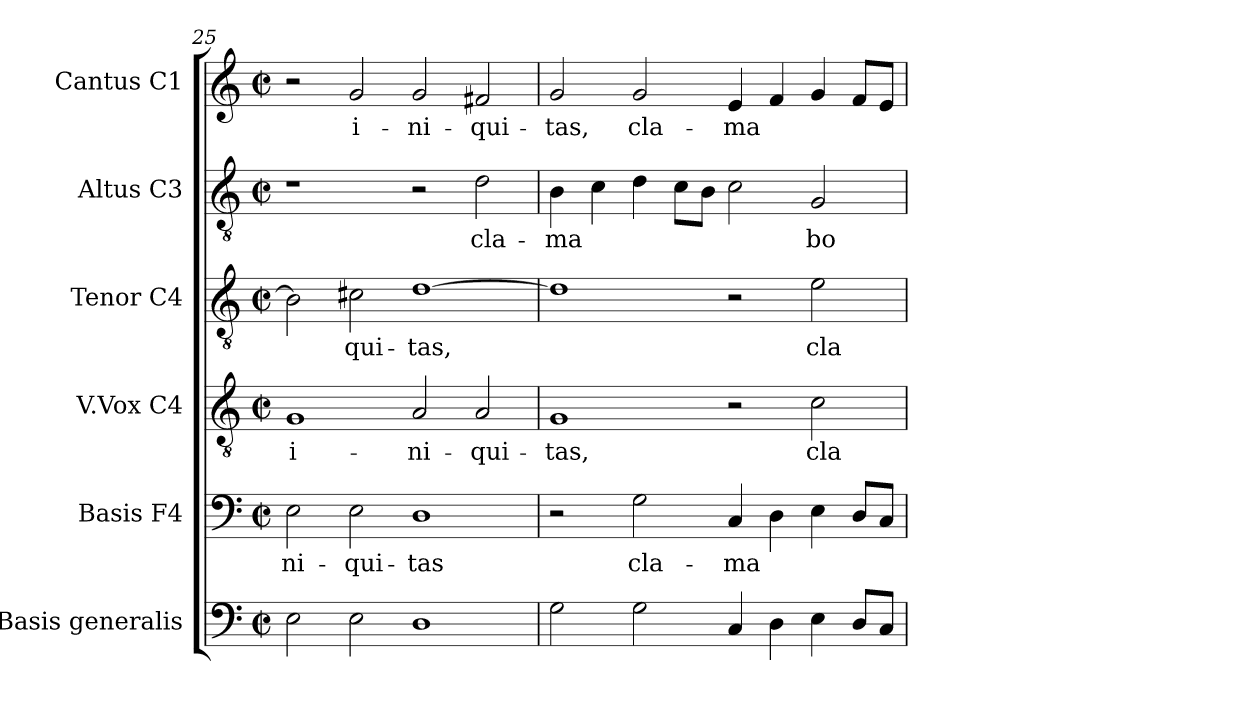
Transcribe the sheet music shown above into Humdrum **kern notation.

**kern	**kern	**text	**kern	**text	**kern	**text	**kern	**text	**kern	**text
*part6	*part5	*part5	*part4	*part4	*part3	*part3	*part2	*part2	*part1	*part1
*staff6	*staff5	*staff5	*staff4	*staff4	*staff3	*staff3	*staff2	*staff2	*staff1	*staff1
*I"Basis  generalis	*I"Basis  F4	*	*I"V.Vox  C4	*	*I"Tenor  C4	*	*I"Altus  C3	*	*I"Cantus  C1	*
*	*I'B	*	*	*	*I'T	*	*I'A	*	*I'C	*
*clefF4	*clefF4	*	*clefGv2	*	*clefGv2	*	*clefGv2	*	*clefG2	*
*k[]	*k[]	*	*k[]	*	*k[]	*	*k[]	*	*k[]	*
*C:	*C:	*	*C:	*	*C:	*	*C:	*	*C:	*
*M2/2	*M2/2	*	*M2/2	*	*M2/2	*	*M2/2	*	*M2/2	*
*met(c|)	*met(c|)	*	*met(c|)	*	*met(c|)	*	*met(c|)	*	*met(c|)	*
=25	=25	=25	=25	=25	=25	=25	=25	=25	=25	=25
!	!	!LO:LY:b:cj	!	!LO:LY:b:cj	!	!LO:LY:b:cj	!	!	!	!
2E\	2E\	-ni-	1G	i-	2B\]	--	1r	.	2r	.
!	!	!LO:LY:b:cj	!	!	!	!LO:LY:b:cj	!	!	!	!LO:LY:b:cj
2E\	2E\	-qui-	.	.	2c#X\	-qui-	.	.	2g/	i-
!	!	!LO:LY:b:cj	!	!LO:LY:b:cj	!	!LO:LY:b:cj	!	!	!	!LO:LY:b:cj
1D	1D	-tas	2A/	-ni-	[<1d	-tas,	2r	.	2g/	-ni-
!	!	!	!	!LO:LY:b:cj	!	!	!	!LO:LY:b:cj	!	!LO:LY:b:cj
.	.	.	2A/	-qui-	.	.	2d\	cla-	2f#X/	-qui-
!!LO:PB:g=z
=26	=26	=26	=26	=26	=26	=26	=26	=26	=26	=26
!	!	!	!	!LO:LY:b:cj	!	!LO:LY:b:cj	!	!LO:LY:b:cj	!	!LO:LY:b:cj
2G\	2r	.	1G	-tas,	1d]	.	4B\	-ma-	2g/	-tas,
!	!	!	!	!	!	!	!	!LO:LY:b:cj	!	!
.	.	.	.	.	.	.	4c\	--	.	.
!	!	!LO:LY:b:cj	!	!	!	!	!	!LO:LY:b:cj	!	!LO:LY:b:cj
2G\	2G\	cla-	.	.	.	.	4d\	--	2g/	cla-
!	!	!	!	!	!	!	!	!LO:LY:b:cj	!	!
.	.	.	.	.	.	.	8c\L	--	.	.
!	!	!	!	!	!	!	!	!LO:LY:b:cj	!	!
.	.	.	.	.	.	.	8B\J	--	.	.
!	!	!LO:LY:b:cj	!	!	!	!	!	!LO:LY:b:cj	!	!LO:LY:b:cj
4C/	4C/	-ma-	2r	.	2r	.	2c\	--	4e/	-ma-
!	!	!LO:LY:b:cj	!	!	!	!	!	!	!	!LO:LY:b:cj
4D\	4D\	--	.	.	.	.	.	.	4f/	--
!	!	!LO:LY:b:cj	!	!LO:LY:b:cj	!	!LO:LY:b:cj	!	!LO:LY:b:cj	!	!LO:LY:b:cj
4E\	4E\	--	2c\	cla-	2e\	cla-	2G/	-bo	4g/	--
!	!	!LO:LY:b:cj	!	!	!	!	!	!	!	!LO:LY:b:cj
8D/L	8D/L	--	.	.	.	.	.	.	8f/L	--
!	!	!LO:LY:b:cj	!	!	!	!	!	!	!	!LO:LY:b:cj
8C/J	8C/J	--	.	.	.	.	.	.	8e/J	--
=	=	=	=	=	=	=	=	=	=	=
*-	*-	*-	*-	*-	*-	*-	*-	*-	*-	*-
